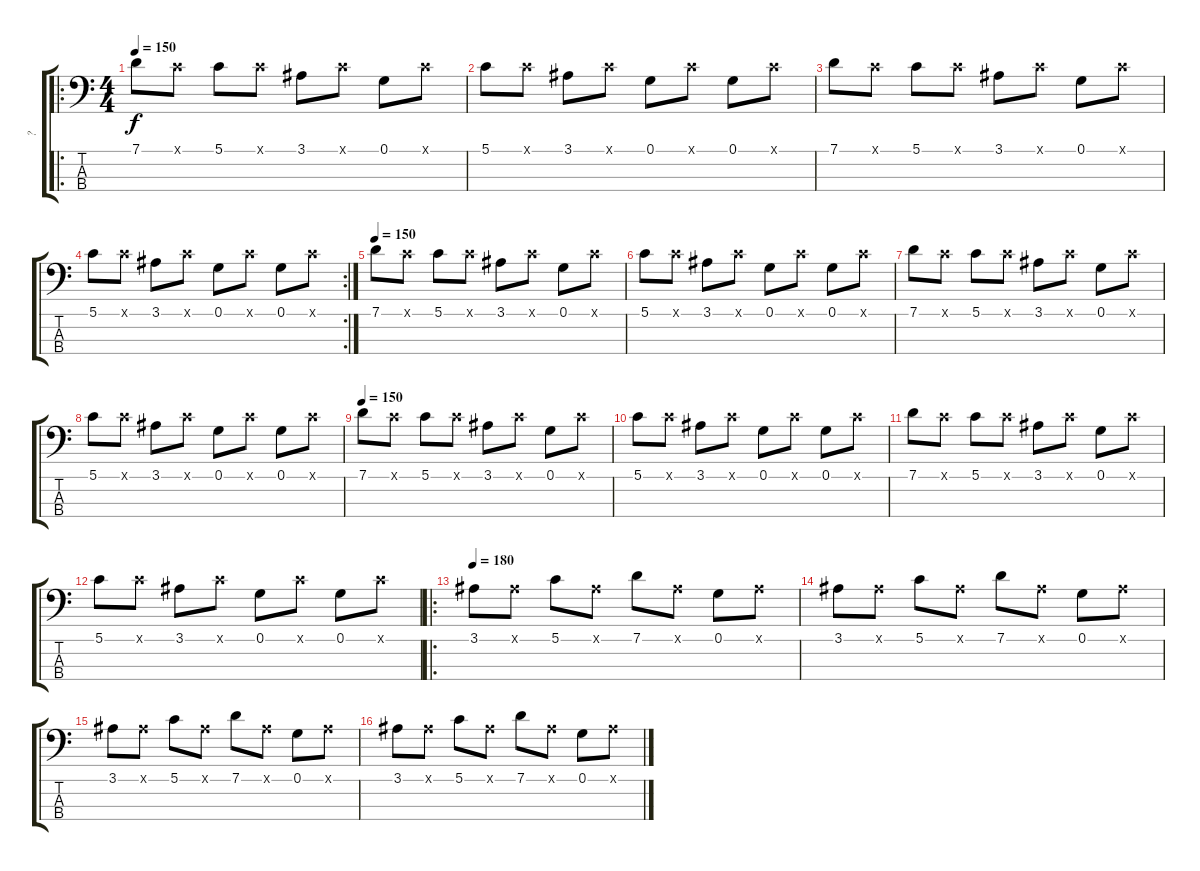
\track ("?" "?") {instrument electricbassfinger}
\staff {score tabs}
\tuning (G2 D2 A1 E1) {hide}
\ro
\ts (4 4)
\tempo 150
\clef f4
\ks c
7.1.8{dy f} 5.1{x}.8 5.1.8 5.1{x}.8 3.1.8 5.1{x}.8 0.1.8 5.1{x}.8 |
5.1.8 5.1{x}.8 3.1.8 5.1{x}.8 0.1.8 5.1{x}.8 0.1.8 5.1{x}.8 |
7.1.8 5.1{x}.8 5.1.8 5.1{x}.8 3.1.8 5.1{x}.8 0.1.8 5.1{x}.8 |
\rc 2
5.1.8 5.1{x}.8 3.1.8 5.1{x}.8 0.1.8 5.1{x}.8 0.1.8 5.1{x}.8 |
\tempo 150
7.1.8 5.1{x}.8 5.1.8 5.1{x}.8 3.1.8 5.1{x}.8 0.1.8 5.1{x}.8 |
5.1.8 5.1{x}.8 3.1.8 5.1{x}.8 0.1.8 5.1{x}.8 0.1.8 5.1{x}.8 |
7.1.8 5.1{x}.8 5.1.8 5.1{x}.8 3.1.8 5.1{x}.8 0.1.8 5.1{x}.8 |
5.1.8 5.1{x}.8 3.1.8 5.1{x}.8 0.1.8 5.1{x}.8 0.1.8 5.1{x}.8 |
\tempo 150
7.1.8 5.1{x}.8 5.1.8 5.1{x}.8 3.1.8 5.1{x}.8 0.1.8 5.1{x}.8 |
5.1.8 5.1{x}.8 3.1.8 5.1{x}.8 0.1.8 5.1{x}.8 0.1.8 5.1{x}.8 |
7.1.8 5.1{x}.8 5.1.8 5.1{x}.8 3.1.8 5.1{x}.8 0.1.8 5.1{x}.8 |
5.1.8 5.1{x}.8 3.1.8 5.1{x}.8 0.1.8 5.1{x}.8 0.1.8 5.1{x}.8 |
\ro
\tempo 180
3.1.8 3.1{x}.8 5.1.8 3.1{x}.8 7.1.8 3.1{x}.8 0.1.8 3.1{x}.8 |
3.1.8 3.1{x}.8 5.1.8 3.1{x}.8 7.1.8 3.1{x}.8 0.1.8 3.1{x}.8 |
3.1.8 3.1{x}.8 5.1.8 3.1{x}.8 7.1.8 3.1{x}.8 0.1.8 3.1{x}.8 |
3.1.8 3.1{x}.8 5.1.8 3.1{x}.8 7.1.8 3.1{x}.8 0.1.8 3.1{x}.8
